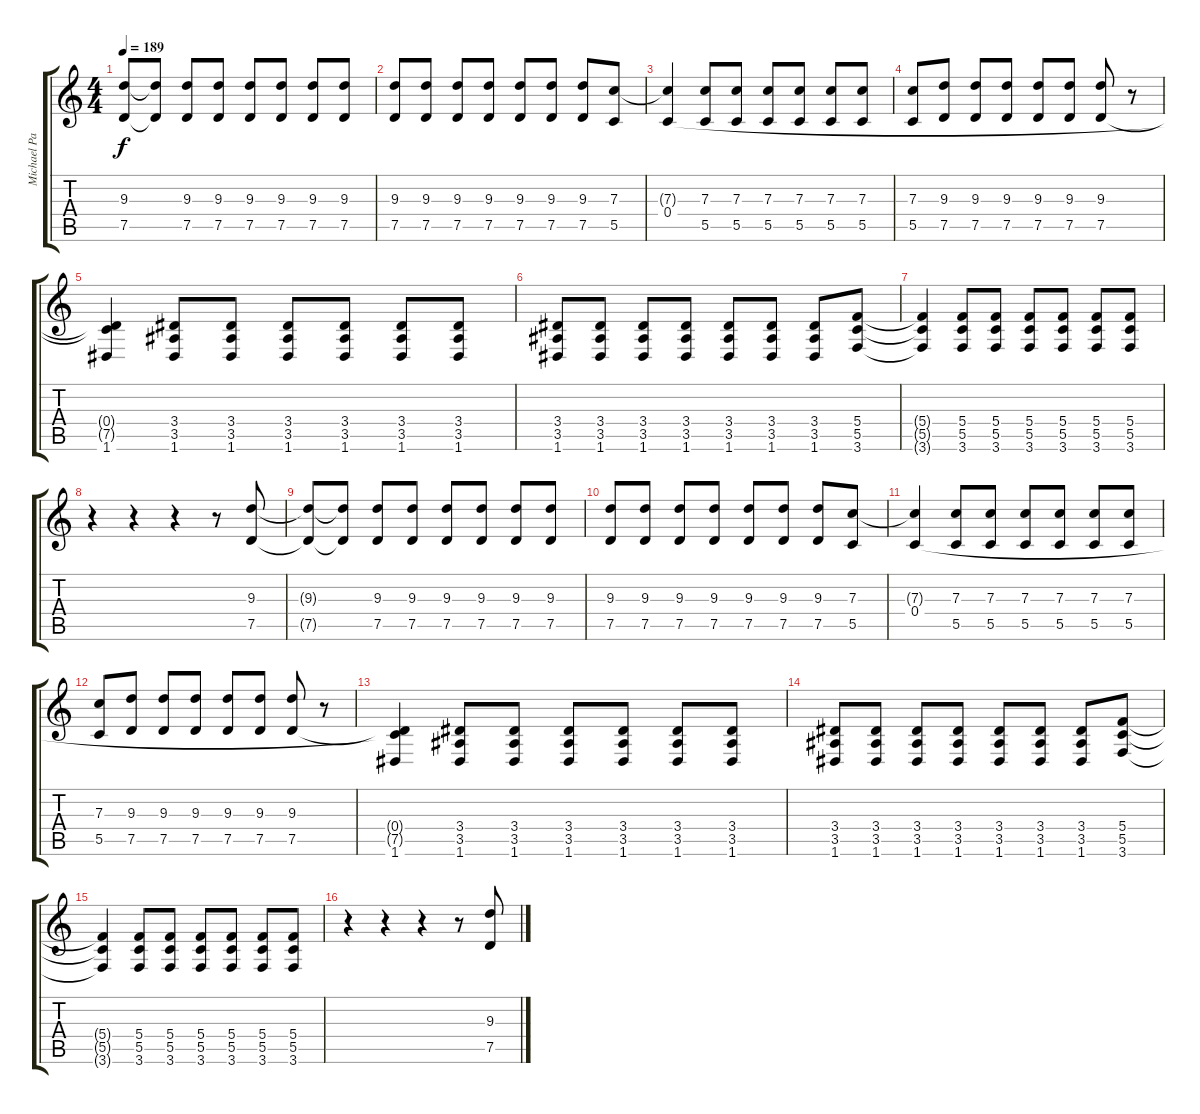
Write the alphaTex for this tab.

\track ("Michael Paget " "Michael Pa") {instrument distortionguitar}
\staff {score tabs}
\tuning (D4 A3 F3 C3 G2 D2) {hide}
\ts (4 4)
\tempo 189
\clef g2
\ks c
(9.3{t} 7.5{t}).8{dy f} (9.3{t} 7.5{t}).8 (9.3 7.5).8 (9.3 7.5).8 (9.3 7.5).8 (9.3 7.5).8 (9.3 7.5).8 (9.3 7.5).8 |
(9.3 7.5).8 (9.3 7.5).8 (9.3 7.5).8 (9.3 7.5).8 (9.3 7.5).8 (9.3 7.5).8 (9.3 7.5).8 (7.3 5.5).8 |
(7.3{t} 0.4).4 (7.3 5.5).8 (7.3 5.5).8 (7.3 5.5).8 (7.3 5.5).8 (7.3 5.5).8 (7.3 5.5).8 |
(7.3 5.5).8 (9.3 7.5).8 (9.3 7.5).8 (9.3 7.5).8 (9.3 7.5).8 (9.3 7.5).8 (9.3 7.5).8 r.8 |
(0.4{t} 7.5{t} 1.6).4 (3.4 3.5 1.6).8 (3.4 3.5 1.6).8 (3.4 3.5 1.6).8 (3.4 3.5 1.6).8 (3.4 3.5 1.6).8 (3.4 3.5 1.6).8 |
(3.4 3.5 1.6).8 (3.4 3.5 1.6).8 (3.4 3.5 1.6).8 (3.4 3.5 1.6).8 (3.4 3.5 1.6).8 (3.4 3.5 1.6).8 (3.4 3.5 1.6).8 (5.4 5.5 3.6).8 |
(5.4{t} 5.5{t} 3.6{t}).4 (5.4 5.5 3.6).8 (5.4 5.5 3.6).8 (5.4 5.5 3.6).8 (5.4 5.5 3.6).8 (5.4 5.5 3.6).8 (5.4 5.5 3.6).8 |
r.4 r.4 r.4 r.8 (9.3 7.5).8 |
(9.3{t} 7.5{t}).8 (9.3{t} 7.5{t}).8 (9.3 7.5).8 (9.3 7.5).8 (9.3 7.5).8 (9.3 7.5).8 (9.3 7.5).8 (9.3 7.5).8 |
(9.3 7.5).8 (9.3 7.5).8 (9.3 7.5).8 (9.3 7.5).8 (9.3 7.5).8 (9.3 7.5).8 (9.3 7.5).8 (7.3 5.5).8 |
(7.3{t} 0.4).4 (7.3 5.5).8 (7.3 5.5).8 (7.3 5.5).8 (7.3 5.5).8 (7.3 5.5).8 (7.3 5.5).8 |
(7.3 5.5).8 (9.3 7.5).8 (9.3 7.5).8 (9.3 7.5).8 (9.3 7.5).8 (9.3 7.5).8 (9.3 7.5).8 r.8 |
(0.4{t} 7.5{t} 1.6).4 (3.4 3.5 1.6).8 (3.4 3.5 1.6).8 (3.4 3.5 1.6).8 (3.4 3.5 1.6).8 (3.4 3.5 1.6).8 (3.4 3.5 1.6).8 |
(3.4 3.5 1.6).8 (3.4 3.5 1.6).8 (3.4 3.5 1.6).8 (3.4 3.5 1.6).8 (3.4 3.5 1.6).8 (3.4 3.5 1.6).8 (3.4 3.5 1.6).8 (5.4 5.5 3.6).8 |
(5.4{t} 5.5{t} 3.6{t}).4 (5.4 5.5 3.6).8 (5.4 5.5 3.6).8 (5.4 5.5 3.6).8 (5.4 5.5 3.6).8 (5.4 5.5 3.6).8 (5.4 5.5 3.6).8 |
r.4 r.4 r.4 r.8 (9.3 7.5).8
